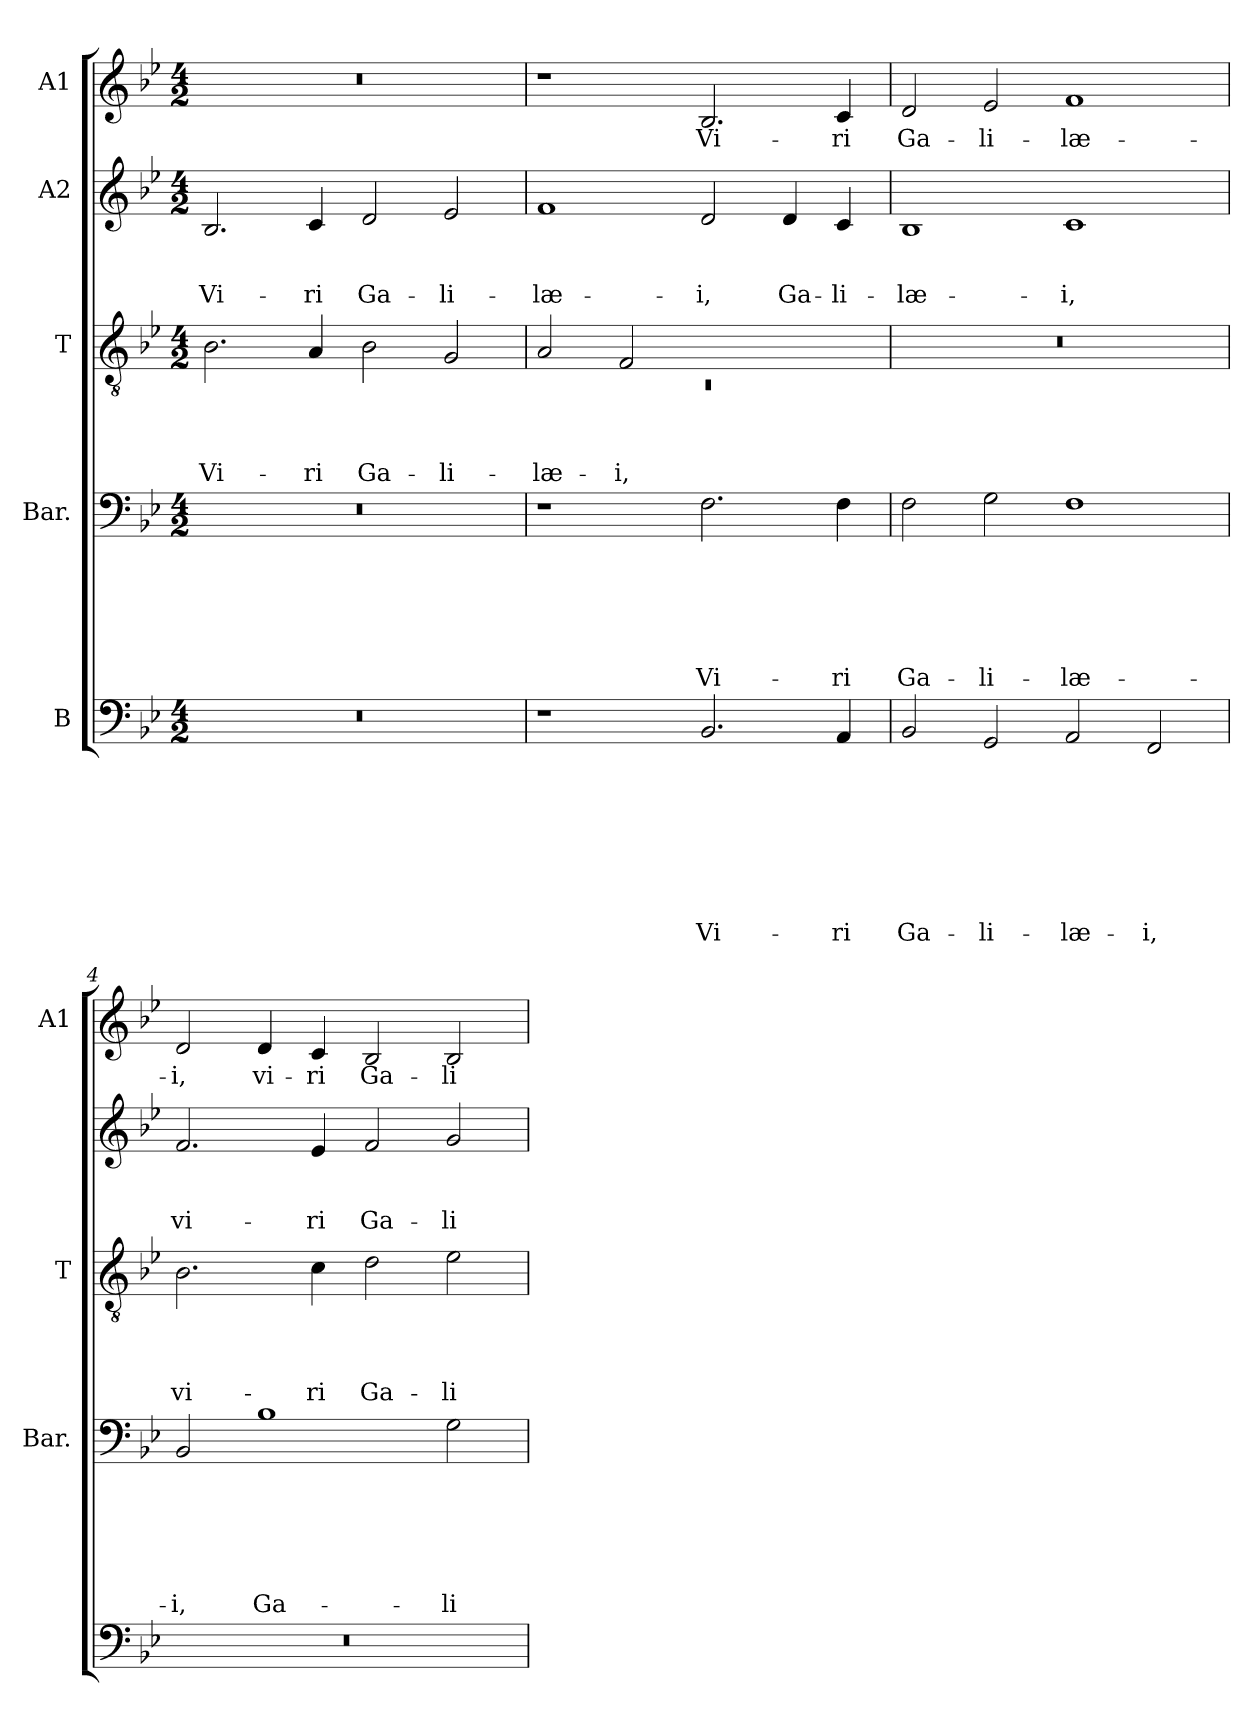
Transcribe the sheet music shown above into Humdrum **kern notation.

**kern	**text	**text	**text	**text	**text	**text	**text	**text	**kern	**text	**text	**text	**text	**text	**text	**kern	**text	**text	**text	**text	**kern	**text	**text	**text	**kern	**text
*part5	*part5	*part5	*part5	*part5	*part5	*part5	*part5	*part5	*part4	*part4	*part4	*part4	*part4	*part4	*part4	*part3	*part3	*part3	*part3	*part3	*part2	*part2	*part2	*part2	*part1	*part1
*staff5	*staff5	*staff5	*staff5	*staff5	*staff5	*staff5	*staff5	*staff5	*staff4	*staff4	*staff4	*staff4	*staff4	*staff4	*staff4	*staff3	*staff3	*staff3	*staff3	*staff3	*staff2	*staff2	*staff2	*staff2	*staff1	*staff1
*I"B	*	*	*	*	*	*	*	*	*I"Bar.	*	*	*	*	*	*	*I"T	*	*	*	*	*I"A2	*	*	*	*I"A1	*
*	*	*	*	*	*	*	*	*	*I'Bar.	*	*	*	*	*	*	*I'T	*	*	*	*	*	*	*	*	*I'A1	*
*clefF4	*	*	*	*	*	*	*	*	*clefF4	*	*	*	*	*	*	*clefGv2	*	*	*	*	*clefG2	*	*	*	*clefG2	*
*k[b-e-]	*	*	*	*	*	*	*	*	*k[b-e-]	*	*	*	*	*	*	*k[b-e-]	*	*	*	*	*k[b-e-]	*	*	*	*k[b-e-]	*
*B-:	*	*	*	*	*	*	*	*	*B-:	*	*	*	*	*	*	*B-:	*	*	*	*	*B-:	*	*	*	*B-:	*
*M4/2	*	*	*	*	*	*	*	*	*M4/2	*	*	*	*	*	*	*M4/2	*	*	*	*	*M4/2	*	*	*	*M4/2	*
=1	=1	=1	=1	=1	=1	=1	=1	=1	=1	=1	=1	=1	=1	=1	=1	=1	=1	=1	=1	=1	=1	=1	=1	=1	=1	=1
!LO:N:vis=1	!	!	!	!	!	!	!	!	!LO:N:vis=1	!	!	!	!	!	!	!	!	!	!	!LO:LY:b	!	!	!	!LO:LY:b	!LO:N:vis=1	!
0r	.	.	.	.	.	.	.	.	0r	.	.	.	.	.	.	2.B-\	.	.	.	Vi-	2.B-/	.	.	Vi-	0r	.
!	!	!	!	!	!	!	!	!	!	!	!	!	!	!	!	!	!	!	!	!LO:LY:b	!	!	!	!LO:LY:b	!	!
.	.	.	.	.	.	.	.	.	.	.	.	.	.	.	.	4A/	.	.	.	-ri	4c/	.	.	-ri	.	.
!	!	!	!	!	!	!	!	!	!	!	!	!	!	!	!	!	!	!	!	!LO:LY:b	!	!	!	!LO:LY:b	!	!
.	.	.	.	.	.	.	.	.	.	.	.	.	.	.	.	2B-\	.	.	.	Ga-	2d/	.	.	Ga-	.	.
!	!	!	!	!	!	!	!	!	!	!	!	!	!	!	!	!	!	!	!	!LO:LY:b	!	!	!	!LO:LY:b	!	!
.	.	.	.	.	.	.	.	.	.	.	.	.	.	.	.	2G/	.	.	.	-li-	2e-/	.	.	-li-	.	.
=2	=2	=2	=2	=2	=2	=2	=2	=2	=2	=2	=2	=2	=2	=2	=2	=2	=2	=2	=2	=2	=2	=2	=2	=2	=2	=2
*	*	*	*	*	*	*	*	*	*	*	*	*	*	*	*	*^	*	*	*	*	*	*	*	*	*	*
!	!	!	!	!	!	!	!	!	!	!	!	!	!	!	!	!	!LO:N:vis=1	!	!	!	!LO:LY:b	!	!	!	!LO:LY:b	!	!
1r	.	.	.	.	.	.	.	.	1r	.	.	.	.	.	.	2A/	0rC	.	.	.	-læ-	1f	.	.	-læ-	1r	.
!	!	!	!	!	!	!	!	!	!	!	!	!	!	!	!	!	!	!	!	!	!LO:LY:b	!	!	!	!	!	!
.	.	.	.	.	.	.	.	.	.	.	.	.	.	.	.	2F/	.	.	.	.	-i,	.	.	.	.	.	.
!	!	!	!	!	!	!	!	!LO:LY:b	!	!	!	!	!	!	!LO:LY:b	!	!	!	!	!	!	!	!	!	!LO:LY:b	!	!LO:LY:b
2.BB-/	.	.	.	.	.	.	.	Vi-	2.F\	.	.	.	.	.	Vi-	1ryy	.	.	.	.	.	2d/	.	.	-i,	2.B-/	Vi-
!	!	!	!	!	!	!	!	!	!	!	!	!	!	!	!	!	!	!	!	!	!	!	!	!	!LO:LY:b	!	!
.	.	.	.	.	.	.	.	.	.	.	.	.	.	.	.	.	.	.	.	.	.	4d/	.	.	Ga-	.	.
!	!	!	!	!	!	!	!	!LO:LY:b	!	!	!	!	!	!	!LO:LY:b	!	!	!	!	!	!	!	!	!	!LO:LY:b	!	!LO:LY:b
4AA/	.	.	.	.	.	.	.	-ri	4F\	.	.	.	.	.	-ri	.	.	.	.	.	.	4c/	.	.	-li-	4c/	-ri
*	*	*	*	*	*	*	*	*	*	*	*	*	*	*	*	*v	*v	*	*	*	*	*	*	*	*	*	*
=3	=3	=3	=3	=3	=3	=3	=3	=3	=3	=3	=3	=3	=3	=3	=3	=3	=3	=3	=3	=3	=3	=3	=3	=3	=3	=3
!	!	!	!	!	!	!	!	!LO:LY:b	!	!	!	!	!	!	!LO:LY:b	!LO:N:vis=1	!	!	!	!	!	!	!	!LO:LY:b	!	!LO:LY:b
2BB-/	.	.	.	.	.	.	.	Ga-	2F\	.	.	.	.	.	Ga-	0r	.	.	.	.	1B-	.	.	-læ-	2d/	Ga-
!	!	!	!	!	!	!	!	!LO:LY:b	!	!	!	!	!	!	!LO:LY:b	!	!	!	!	!	!	!	!	!	!	!LO:LY:b
2GG/	.	.	.	.	.	.	.	-li-	2G\	.	.	.	.	.	-li-	.	.	.	.	.	.	.	.	.	2e-/	-li-
!	!	!	!	!	!	!	!	!LO:LY:b	!	!	!	!	!	!	!LO:LY:b	!	!	!	!	!	!	!	!	!LO:LY:b:rj	!	!LO:LY:b
2AA/	.	.	.	.	.	.	.	-læ-	1F	.	.	.	.	.	-læ-	.	.	.	.	.	1c	.	.	-i,	1f	-læ-
!	!	!	!	!	!	!	!	!LO:LY:b	!	!	!	!	!	!	!	!	!	!	!	!	!	!	!	!	!	!
2FF/	.	.	.	.	.	.	.	-i,	.	.	.	.	.	.	.	.	.	.	.	.	.	.	.	.	.	.
=4	=4	=4	=4	=4	=4	=4	=4	=4	=4	=4	=4	=4	=4	=4	=4	=4	=4	=4	=4	=4	=4	=4	=4	=4	=4	=4
!LO:N:vis=1	!	!	!	!	!	!	!	!	!	!	!	!	!	!	!LO:LY:b	!	!	!	!	!LO:LY:b	!	!	!	!LO:LY:b	!	!LO:LY:b
0r	.	.	.	.	.	.	.	.	2BB-/	.	.	.	.	.	-i,	2.B-\	.	.	.	vi-	2.f/	.	.	vi-	2d/	-i,
!	!	!	!	!	!	!	!	!	!	!	!	!	!	!	!LO:LY:b	!	!	!	!	!	!	!	!	!	!	!LO:LY:b
.	.	.	.	.	.	.	.	.	1B-	.	.	.	.	.	Ga-	.	.	.	.	.	.	.	.	.	4d/	vi-
!	!	!	!	!	!	!	!	!	!	!	!	!	!	!	!	!	!	!	!	!LO:LY:b	!	!	!	!LO:LY:b	!	!LO:LY:b
.	.	.	.	.	.	.	.	.	.	.	.	.	.	.	.	4c\	.	.	.	-ri	4e-/	.	.	-ri	4c/	-ri
!	!	!	!	!	!	!	!	!	!	!	!	!	!	!	!	!	!	!	!	!LO:LY:b	!	!	!	!LO:LY:b	!	!LO:LY:b
.	.	.	.	.	.	.	.	.	.	.	.	.	.	.	.	2d\	.	.	.	Ga-	2f/	.	.	Ga-	2B-/	Ga-
!	!	!	!	!	!	!	!	!	!	!	!	!	!	!	!LO:LY:b	!	!	!	!	!LO:LY:b	!	!	!	!LO:LY:b	!	!LO:LY:b
.	.	.	.	.	.	.	.	.	2G\	.	.	.	.	.	-li-	2e-\	.	.	.	-li-	2g/	.	.	-li-	2B-/	-li-
=	=	=	=	=	=	=	=	=	=	=	=	=	=	=	=	=	=	=	=	=	=	=	=	=	=	=
*-	*-	*-	*-	*-	*-	*-	*-	*-	*-	*-	*-	*-	*-	*-	*-	*-	*-	*-	*-	*-	*-	*-	*-	*-	*-	*-
